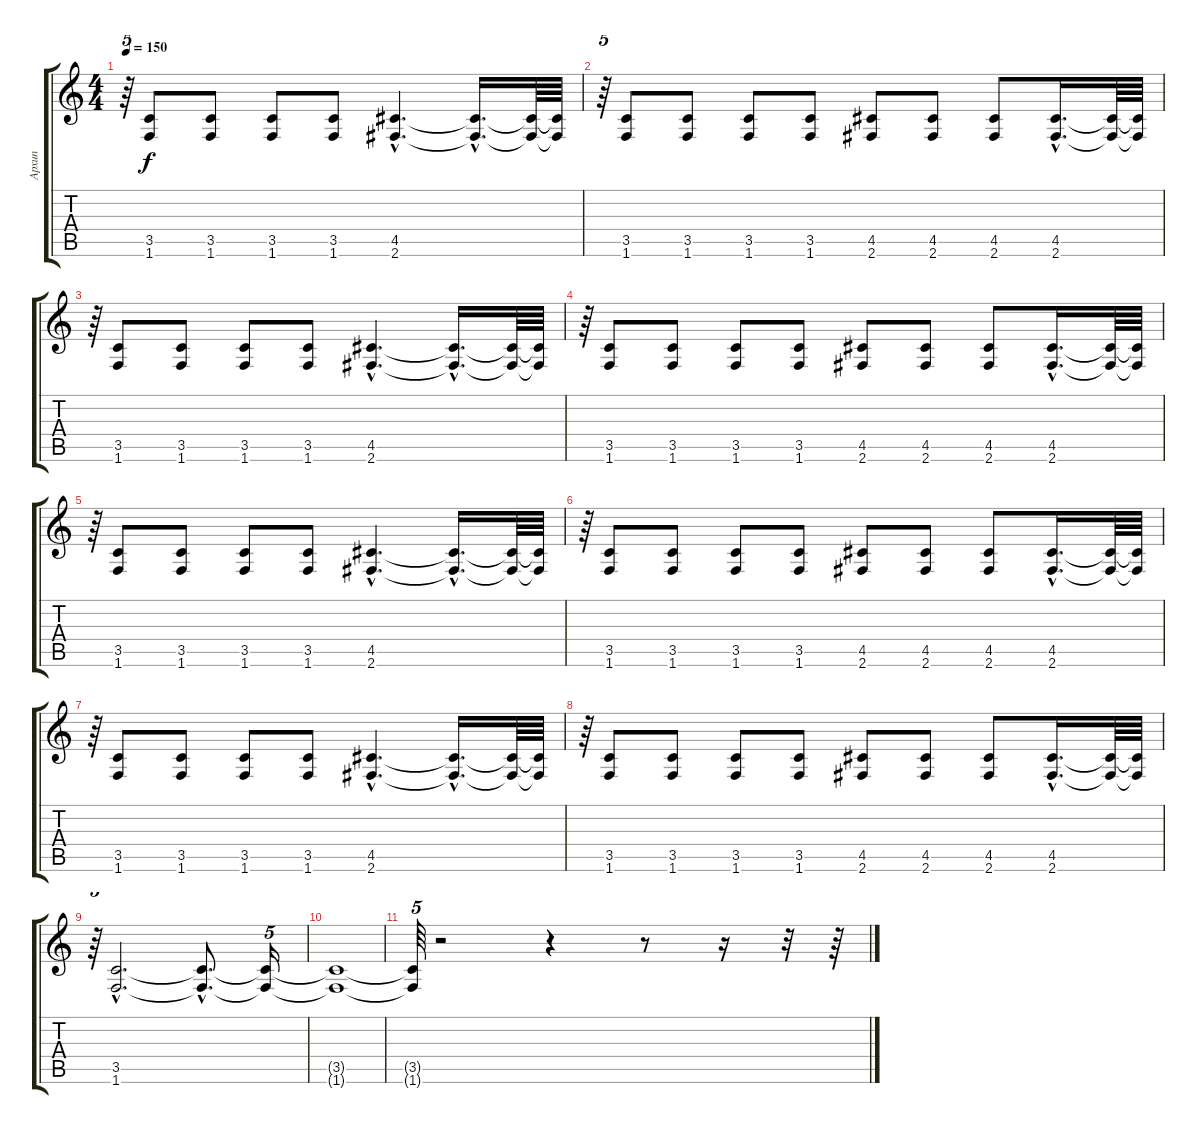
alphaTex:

\track ("Архип" "Архип") {instrument distortionguitar}
\staff {score tabs}
\tuning (E4 B3 G3 D3 A2 E2) {hide}
\ts (4 4)
\tempo 150
\clef g2
\ks c
r.64{tu (5 4) dy f} (3.5 1.6).8 (3.5 1.6).8 (3.5 1.6).8 (3.5 1.6).8 (4.5{hac} 2.6{hac}).4{d} (4.5{hac t} 2.6{hac t}).16{d} (4.5{t} 2.6{t}).64 (4.5{t} 2.6{t}).64 |
r.64{tu (5 4)} (3.5 1.6).8 (3.5 1.6).8 (3.5 1.6).8 (3.5 1.6).8 (4.5 2.6).8 (4.5 2.6).8 (4.5 2.6).8 (4.5{hac} 2.6{hac}).16{d} (4.5{t} 2.6{t}).64 (4.5{t} 2.6{t}).64 |
r.64{tu (5 4)} (3.5 1.6).8 (3.5 1.6).8 (3.5 1.6).8 (3.5 1.6).8 (4.5{hac} 2.6{hac}).4{d} (4.5{hac t} 2.6{hac t}).16{d} (4.5{t} 2.6{t}).64 (4.5{t} 2.6{t}).64 |
r.64{tu (5 4)} (3.5 1.6).8 (3.5 1.6).8 (3.5 1.6).8 (3.5 1.6).8 (4.5 2.6).8 (4.5 2.6).8 (4.5 2.6).8 (4.5{hac} 2.6{hac}).16{d} (4.5{t} 2.6{t}).64 (4.5{t} 2.6{t}).64 |
r.64{tu (5 4)} (3.5 1.6).8 (3.5 1.6).8 (3.5 1.6).8 (3.5 1.6).8 (4.5{hac} 2.6{hac}).4{d} (4.5{hac t} 2.6{hac t}).16{d} (4.5{t} 2.6{t}).64 (4.5{t} 2.6{t}).64 |
r.64{tu (5 4)} (3.5 1.6).8 (3.5 1.6).8 (3.5 1.6).8 (3.5 1.6).8 (4.5 2.6).8 (4.5 2.6).8 (4.5 2.6).8 (4.5{hac} 2.6{hac}).16{d} (4.5{t} 2.6{t}).64 (4.5{t} 2.6{t}).64 |
r.64{tu (5 4)} (3.5 1.6).8 (3.5 1.6).8 (3.5 1.6).8 (3.5 1.6).8 (4.5{hac} 2.6{hac}).4{d} (4.5{hac t} 2.6{hac t}).16{d} (4.5{t} 2.6{t}).64 (4.5{t} 2.6{t}).64 |
r.64{tu (5 4)} (3.5 1.6).8 (3.5 1.6).8 (3.5 1.6).8 (3.5 1.6).8 (4.5 2.6).8 (4.5 2.6).8 (4.5 2.6).8 (4.5{hac} 2.6{hac}).16{d} (4.5{t} 2.6{t}).64 (4.5{t} 2.6{t}).64 |
r.64{tu (5 4)} (3.5{hac} 1.6{hac}).2{d} (3.5{hac t} 1.6{hac t}).8{d} (3.5{t} 1.6{t}).16{tu (5 4)} |
(3.5{t} 1.6{t}).1 |
(3.5{t} 1.6{t}).64{tu (5 4)} r.2 r.4 r.8 r.16 r.32 r.64
